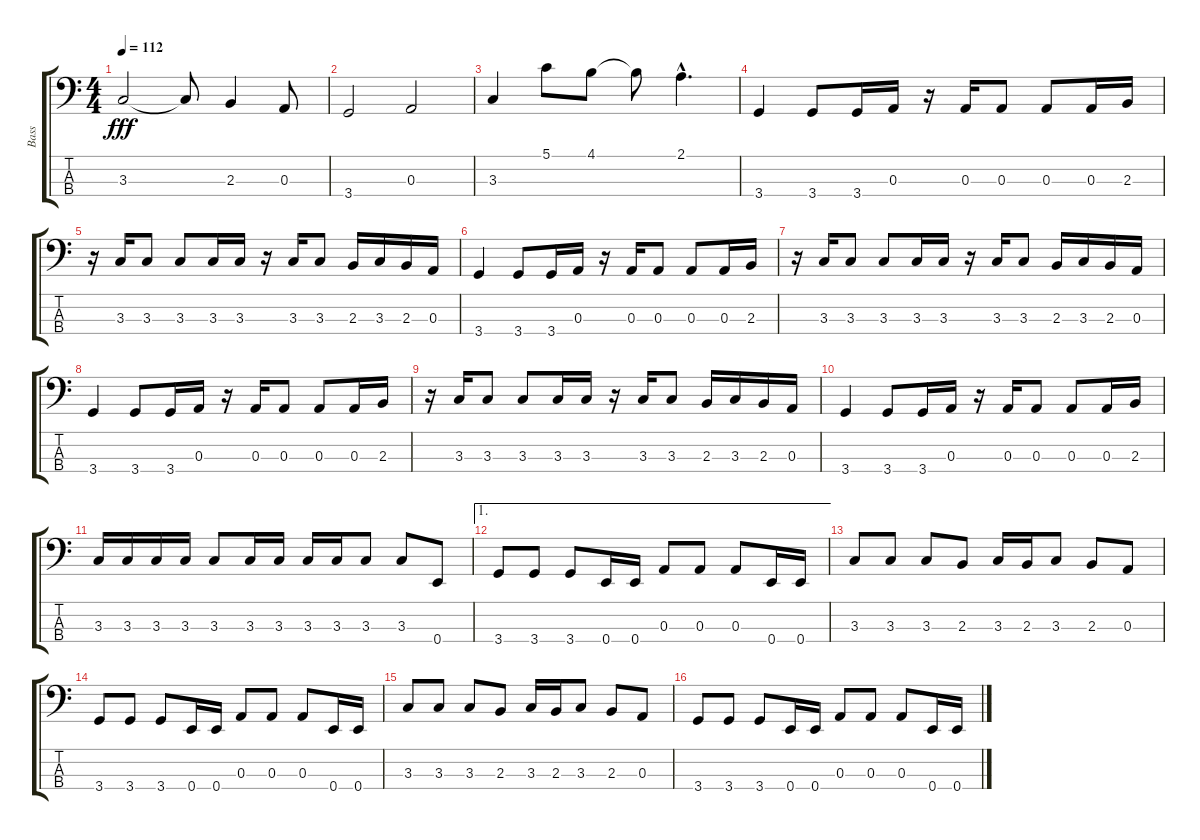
\track ("Bass" "Bass") {instrument electricbassfinger}
\staff {score tabs}
\tuning (G2 D2 A1 E1) {hide}
\ts (4 4)
\tempo 112
\clef f4
\ks c
3.3.2{dy fff} 3.3{t}.8 2.3.4 0.3.8 |
3.4.2 0.3.2 |
3.3.4 5.1.8 4.1.8 4.1{t}.8 2.1{hac}.4{d} |
3.4.4 3.4.8 3.4.16 0.3.16 r.16 0.3.16 0.3.8 0.3.8 0.3.16 2.3.16 |
r.16 3.3.16 3.3.8 3.3.8 3.3.16 3.3.16 r.16 3.3.16 3.3.8 2.3.16 3.3.16 2.3.16 0.3.16 |
3.4.4 3.4.8 3.4.16 0.3.16 r.16 0.3.16 0.3.8 0.3.8 0.3.16 2.3.16 |
r.16 3.3.16 3.3.8 3.3.8 3.3.16 3.3.16 r.16 3.3.16 3.3.8 2.3.16 3.3.16 2.3.16 0.3.16 |
3.4.4 3.4.8 3.4.16 0.3.16 r.16 0.3.16 0.3.8 0.3.8 0.3.16 2.3.16 |
r.16 3.3.16 3.3.8 3.3.8 3.3.16 3.3.16 r.16 3.3.16 3.3.8 2.3.16 3.3.16 2.3.16 0.3.16 |
3.4.4 3.4.8 3.4.16 0.3.16 r.16 0.3.16 0.3.8 0.3.8 0.3.16 2.3.16 |
3.3.16 3.3.16 3.3.16 3.3.16 3.3.8 3.3.16 3.3.16 3.3.16 3.3.16 3.3.8 3.3.8 0.4.8 |
\ae 1
3.4.8 3.4.8 3.4.8 0.4.16 0.4.16 0.3.8 0.3.8 0.3.8 0.4.16 0.4.16 |
3.3.8 3.3.8 3.3.8 2.3.8 3.3.16 2.3.16 3.3.8 2.3.8 0.3.8 |
3.4.8 3.4.8 3.4.8 0.4.16 0.4.16 0.3.8 0.3.8 0.3.8 0.4.16 0.4.16 |
3.3.8 3.3.8 3.3.8 2.3.8 3.3.16 2.3.16 3.3.8 2.3.8 0.3.8 |
3.4.8 3.4.8 3.4.8 0.4.16 0.4.16 0.3.8 0.3.8 0.3.8 0.4.16 0.4.16
